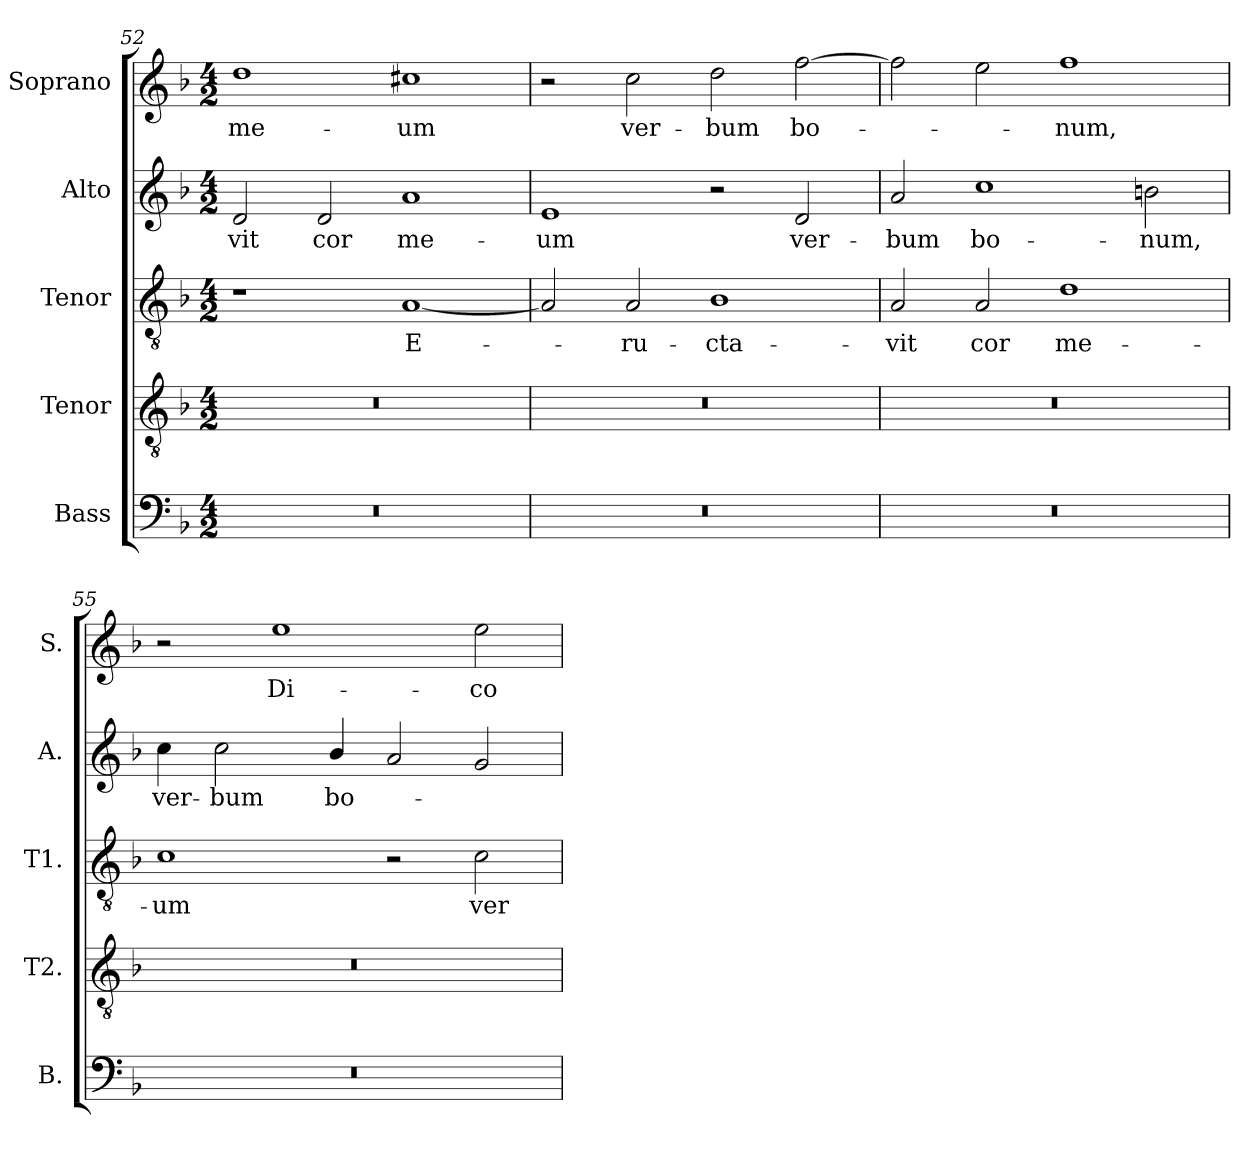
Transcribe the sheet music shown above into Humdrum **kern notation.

**kern	**kern	**kern	**text	**kern	**text	**kern	**text
*part5	*part4	*part3	*part3	*part2	*part2	*part1	*part1
*staff5	*staff4	*staff3	*staff3	*staff2	*staff2	*staff1	*staff1
*I"Bass	*I"Tenor	*I"Tenor	*	*I"Alto	*	*I"Soprano	*
*I'B.	*I'T2.	*I'T1.	*	*I'A.	*	*I'S.	*
*clefF4	*clefGv2	*clefGv2	*	*clefG2	*	*clefG2	*
*	*ITrd7c12	*ITrd7c12	*	*	*	*	*
*k[b-]	*k[b-]	*k[b-]	*	*k[b-]	*	*k[b-]	*
*F:	*F:	*F:	*	*F:	*	*F:	*
*M4/2	*M4/2	*M4/2	*	*M4/2	*	*M4/2	*
=52	=52	=52	=52	=52	=52	=52	=52
!LO:N:vis=1	!LO:N:vis=1	!	!	!	!	!	!
!	!	!	!	!	!LO:LY:b:color=#000000	!	!
!	!	!	!	!	!	!	!LO:LY:b:color=#000000
0r	0r	1r	.	2di/	-vit	1ddi	me-
!	!	!	!	!	!LO:LY:b:color=#000000	!	!
.	.	.	.	2di/	cor	.	.
!	!	!	!LO:LY:b:color=#000000	!	!	!	!
!	!	!	!	!	!LO:LY:b:color=#000000	!	!
!	!	!	!	!	!	!	!LO:LY:b:color=#000000
.	.	[1AAi	E-	1ai	me-	1cc#Xi	-um
=53	=53	=53	=53	=53	=53	=53	=53
!LO:N:vis=1	!LO:N:vis=1	!	!	!	!	!	!
!	!	!	!	!	!LO:LY:b:color=#000000	!	!
0r	0r	2AAi/]	.	1ei	-um	2r	.
!	!	!	!LO:LY:b:color=#000000	!	!	!	!
!	!	!	!	!	!	!	!LO:LY:b:color=#000000
.	.	2AAi/	-ru-	.	.	2cci\	ver-
!	!	!	!LO:LY:b:color=#000000	!	!	!	!
!	!	!	!	!	!	!	!LO:LY:b:color=#000000
.	.	1BB-i	-cta-	2r	.	2ddi\	-bum
!	!	!	!	!	!LO:LY:b:color=#000000	!	!
!	!	!	!	!	!	!	!LO:LY:b:color=#000000
.	.	.	.	2di/	ver-	[2ffi\	bo-
=54	=54	=54	=54	=54	=54	=54	=54
!LO:N:vis=1	!LO:N:vis=1	!	!	!	!	!	!
!	!	!	!LO:LY:b:color=#000000	!	!	!	!
!	!	!	!	!	!LO:LY:b:color=#000000	!	!
0r	0r	2AAi/	-vit	2ai/	-bum	2ffi\]	.
!	!	!	!LO:LY:b:color=#000000	!	!	!	!
!	!	!	!	!	!LO:LY:b:color=#000000	!	!
.	.	2AAi/	cor	1cci	bo-	2eei\	.
!	!	!	!LO:LY:b:color=#000000	!	!	!	!
!	!	!	!	!	!	!	!LO:LY:b:color=#000000
.	.	1Di	me-	.	.	1ffi	-num,
!	!	!	!	!	!LO:LY:b:color=#000000	!	!
.	.	.	.	2bni\	-num,	.	.
!!LO:LB:g=z
=55	=55	=55	=55	=55	=55	=55	=55
!LO:N:vis=1	!LO:N:vis=1	!	!	!	!	!	!
!	!	!	!LO:LY:b:color=#000000	!	!	!	!
!	!	!	!	!	!LO:LY:b:color=#000000	!	!
0r	0r	1Ci	-um	4cci\	ver-	2r	.
!	!	!	!	!	!LO:LY:b:color=#000000	!	!
.	.	.	.	2cci\	-bum	.	.
!	!	!	!	!	!	!	!LO:LY:b:color=#000000
.	.	.	.	.	.	1eei	Di-
!	!	!	!	!	!LO:LY:b:color=#000000	!	!
.	.	.	.	4b-i/	bo-	.	.
.	.	2r	.	2ai/	.	.	.
!	!	!	!LO:LY:b:color=#000000	!	!	!	!
!	!	!	!	!	!	!	!LO:LY:b:color=#000000
.	.	2Ci\	ver-	2gi/	.	2eei\	-co
=	=	=	=	=	=	=	=
*-	*-	*-	*-	*-	*-	*-	*-
